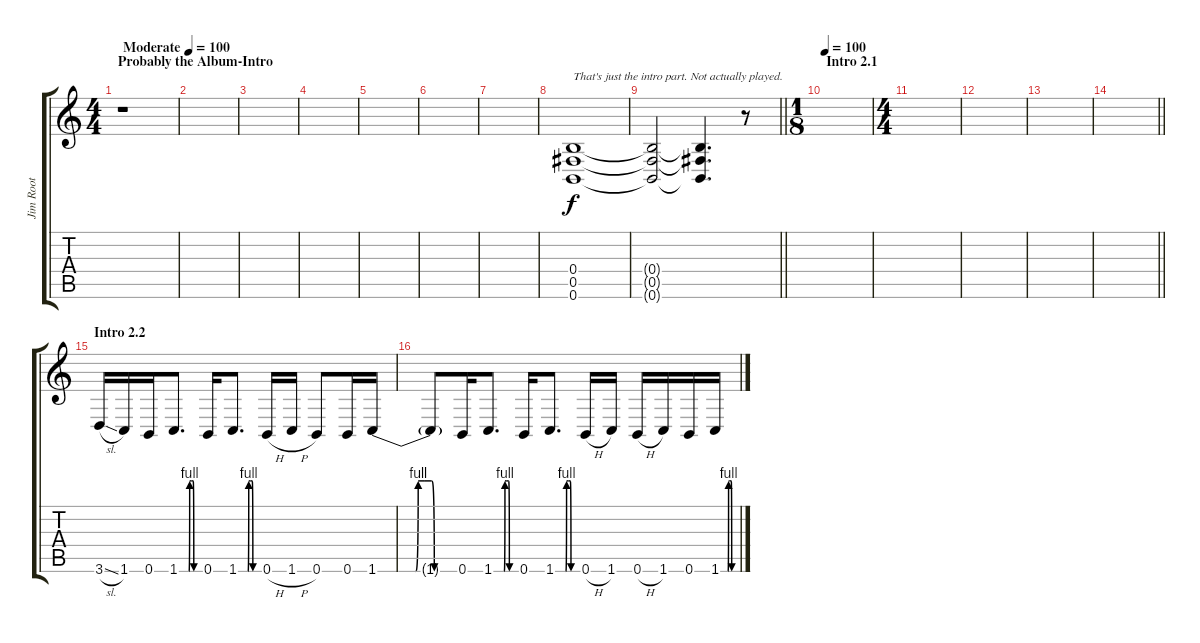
\track ("Jim Root" "Jim Root") {instrument distortionguitar}
\staff {score tabs}
\tuning (Db4 Ab3 E3 B2 Gb2 B1) {hide}
\ts (4 4)
\section ("" "Probably the Album-Intro")
\tempo (100 "Moderate")
\tempo 90
\tempo (100 "Moderate")
\clef g2
\ks c
r.1{dy f volume 0 instrument distortionguitar} |
|
|
|
|
|
|
(0.4 0.5 0.6).1{txt "That's just the intro part. Not actually played." volume 13} |
\barLineRight lightlight
(0.4{t} 0.5{t} 0.6{t}).2 (0.4{t} 0.5{t} 0.6{t}).4{d} r.8 |
\ts (1 8)
\section ("" "Intro 2.1")
\tempo 100
|
\ts (4 4)
|
|
|
\barLineRight lightlight
|
\section ("" "Intro 2.2")
3.6{sl}.16 1.6.16 0.6.16 1.6{be (custom 0 0 28 0 30 4 35 4 40 4 42 0 60 0)}.8{d} 0.6.16 1.6{be (custom 0 0 28 0 30 4 35 4 40 4 42 0 60 0)}.8{d} 0.6{h}.16 1.6{h}.16 0.6.8 0.6.16 1.6{be (custom 0 0 28 0 30 4 35 4 40 4 42 0 60 0)}.16 |
1.6{t}.8 0.6.16 1.6{be (custom 0 0 28 0 30 4 35 4 40 4 42 0 60 0)}.8{d} 0.6.16 1.6{be (custom 0 0 28 0 30 4 35 4 40 4 42 0 60 0)}.8{d} 0.6{h}.16 1.6.16 0.6{h}.16 1.6.16 0.6.16 1.6{be (custom 0 0 28 0 30 4 35 4 40 4 42 0 60 0)}.16
